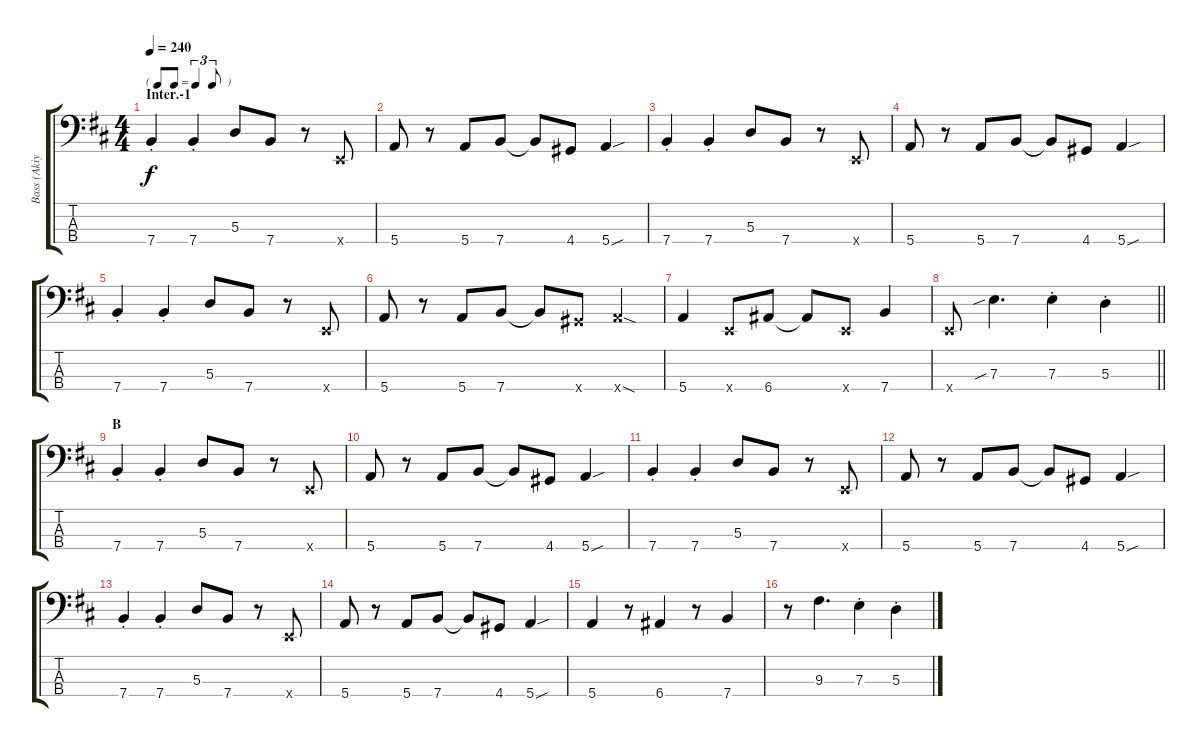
\track ("Bass (Akiyama Mio)" "Bass (Akiy") {instrument electricbassfinger}
\staff {score tabs}
\tuning (G2 D2 A1 E1) {hide}
\ts (4 4)
\tf triplet8th
\section ("" "Inter.-1")
\tempo 240
\clef f4
\ks d
7.4{st}.4{dy f} 7.4{st}.4 5.3.8 7.4.8 r.8 0.4{x}.8 |
5.4.8 r.8 5.4.8 7.4.8 7.4{t}.8 4.4.8 5.4{sou}.4 |
7.4{st}.4 7.4{st}.4 5.3.8 7.4.8 r.8 0.4{x}.8 |
5.4.8 r.8 5.4.8 7.4.8 7.4{t}.8 4.4.8 5.4{sou}.4 |
7.4{st}.4 7.4{st}.4 5.3.8 7.4.8 r.8 0.4{x}.8 |
5.4.8 r.8 5.4.8 7.4.8 7.4{t}.8 4.4{x}.8 5.4{sod x}.4 |
5.4.4 0.4{x}.8 6.4.8 6.4{t}.8 0.4{x}.8 7.4.4 |
\barLineRight lightlight
0.4{x}.8 7.3{sib}.4{d} 7.3{st}.4 5.3{st}.4 |
\section ("" "B")
7.4{st}.4 7.4{st}.4 5.3.8 7.4.8 r.8 0.4{x}.8 |
5.4.8 r.8 5.4.8 7.4.8 7.4{t}.8 4.4.8 5.4{sou}.4 |
7.4{st}.4 7.4{st}.4 5.3.8 7.4.8 r.8 0.4{x}.8 |
5.4.8 r.8 5.4.8 7.4.8 7.4{t}.8 4.4.8 5.4{sou}.4 |
7.4{st}.4 7.4{st}.4 5.3.8 7.4.8 r.8 0.4{x}.8 |
5.4.8 r.8 5.4.8 7.4.8 7.4{t}.8 4.4.8 5.4{sou}.4 |
5.4.4 r.8 6.4.4 r.8 7.4.4 |
r.8 9.3.4{d} 7.3{st}.4 5.3{st}.4
